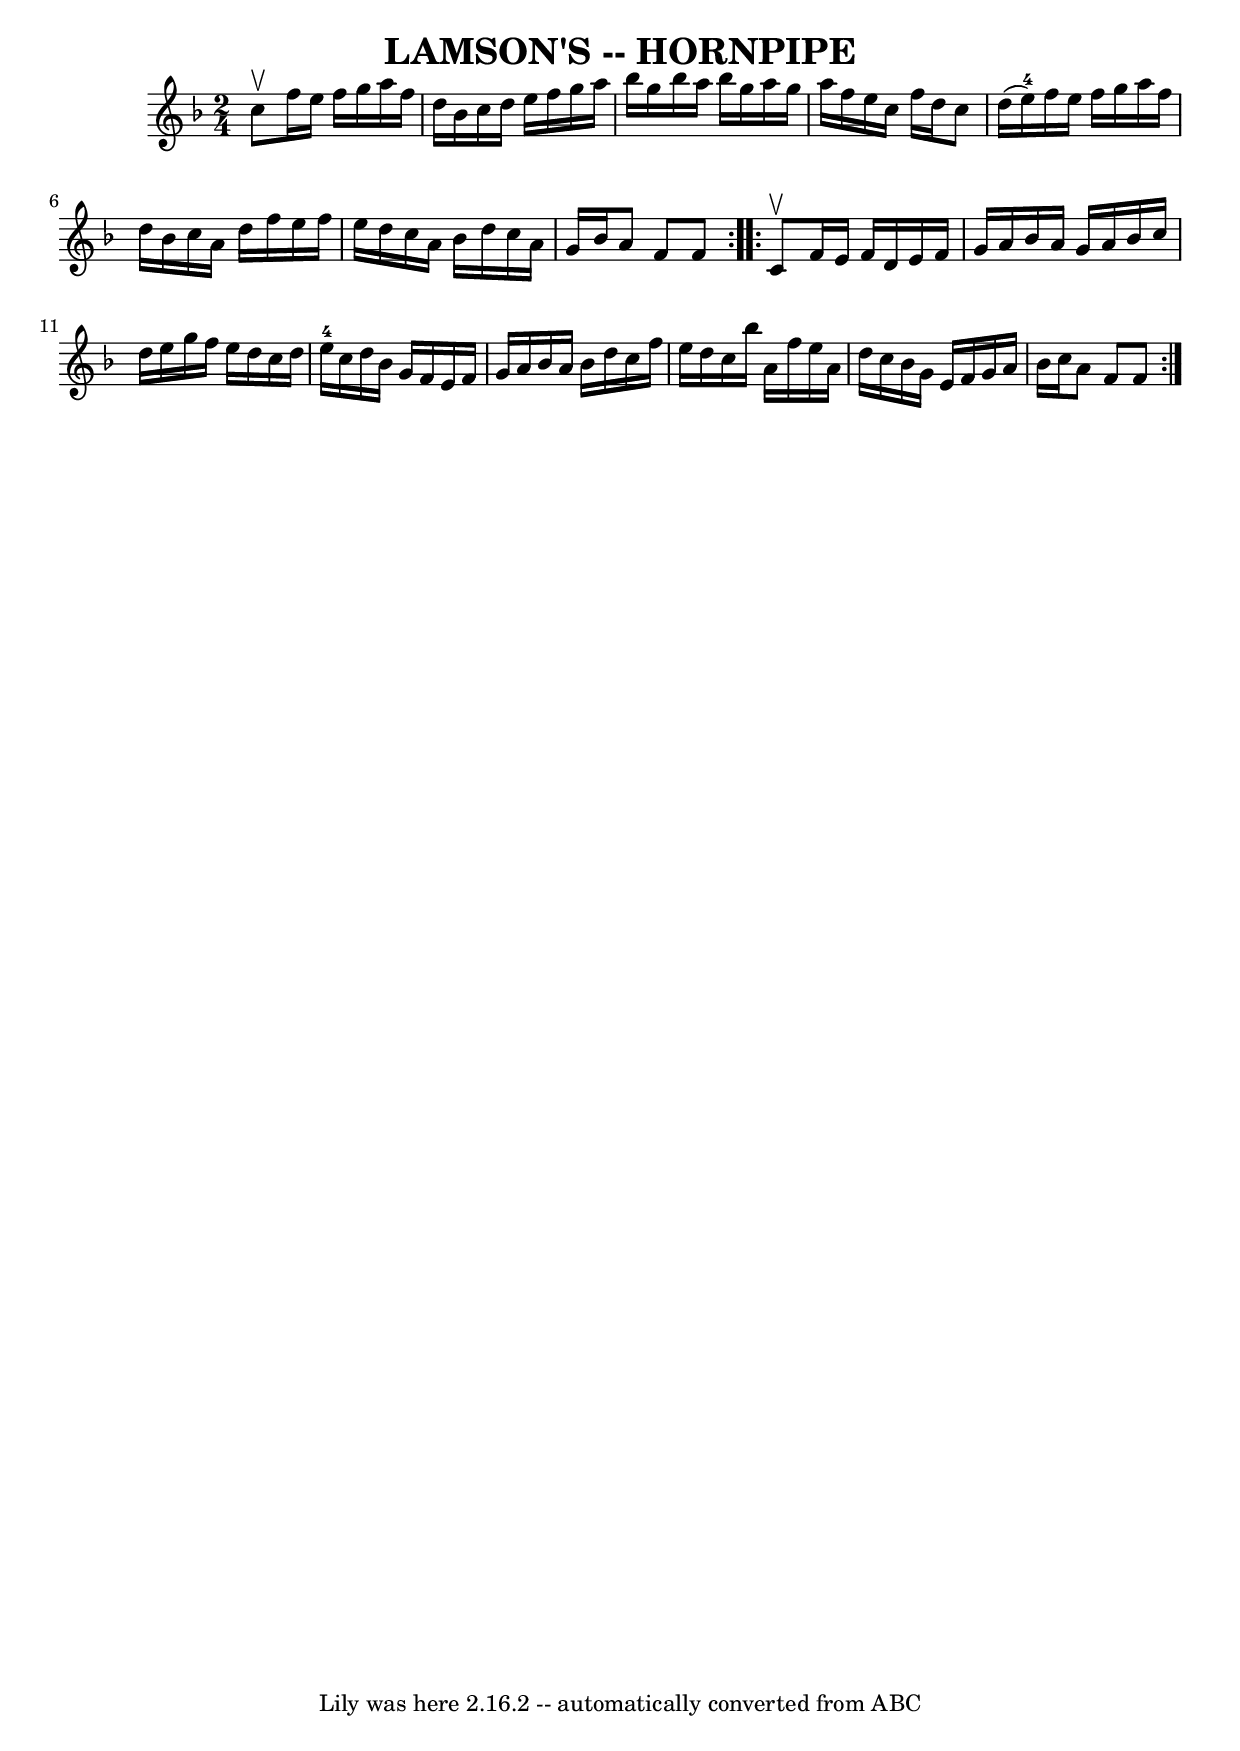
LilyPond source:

\version "2.16.2"
\include "Mammoth.ily"
\header {
  %% book = "Ryan's Mammoth Collection of Fiddle Tunes"
  crossRefNumber = "1"
  footnotes = ""
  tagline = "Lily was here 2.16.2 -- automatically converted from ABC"
  title = "LAMSON'S -- HORNPIPE"

}
voicedefault =  {



  \repeat volta 2 {

    \time 2/4 
    \key f \major c''8^\upbow       |
    f''16 e''16 f''16 
    g''16 a''16 f''16 d''16 bes'16    |
    c''16 d''16    
    e''16 f''16 g''16 a''16 bes''16 g''16    |
    bes''16    
    a''16 bes''16 g''16 a''16 g''16 a''16 f''16    |
    
    e''16 c''16 f''16 d''16 c''8 d''16 (e''16-4)   |
    
    |
    f''16 e''16 f''16 g''16 a''16 f''16 d''16    
    bes'16    |
    c''16 a'16 d''16 f''16 e''16 f''16 e''16 
    d''16    |
    c''16 a'16 bes'16 d''16 c''16 a'16    
    g'16 bes'16    |
    a'8 f'8 f'8    
  }     
  \repeat volta 2 {
    c'8 
    ^\upbow       |
    f'16 e'16 f'16 d'16 e'16 f'16 g'16   
    a'16    |
    bes'16 a'16 g'16 a'16 bes'16 c''16 d''16  
    e''16    |
    g''16 f''16 e''16 d''16 c''16 d''16    
    e''16-4 c''16    |
    d''16 bes'16 g'16 f'16 e'16    
    f'16 g'16 a'16    |
    |
    bes'16 a'16 bes'16    
    d''16 c''16 f''16 e''16 d''16    |
    c''16 bes''16    
    a'16 f''16 e''16 a'16 d''16 c''16    |
    bes'16 g'16   
    e'16 f'16 g'16 a'16 bes'16 c''16    |
    a'8 f'8    
    f'8    
  }   

}

\score{
  <<

    \context Staff="default"
    {
      \voicedefault 
      
    }

  >>
  \layout {
    
  }
  \midi {
  }

}
